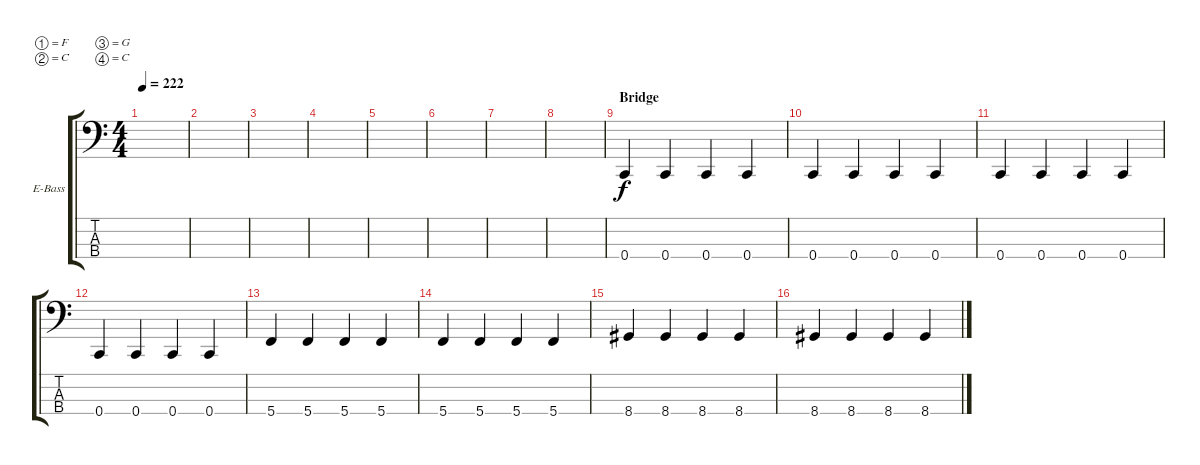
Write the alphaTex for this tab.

\defaultSystemsLayout 4
\bracketExtendMode groupsimilarinstruments
\firstSystemTrackNameOrientation horizontal
\otherSystemsTrackNameOrientation horizontal
\track ("Electric Bass" "E-Bass") {mute instrument electricbassfinger}
\staff {score tabs}
\tuning (F2 C2 G1 C1)
\ts (4 4)
\tempo 222
\clef f4
\ks c
|
|
|
|
|
|
|
|
\section ("" "Bridge")
0.4.4 0.4.4 0.4.4 0.4.4 |
0.4.4 0.4.4 0.4.4 0.4.4 |
0.4.4 0.4.4 0.4.4 0.4.4 |
0.4.4 0.4.4 0.4.4 0.4.4 |
5.4.4 5.4.4 5.4.4 5.4.4 |
5.4.4 5.4.4 5.4.4 5.4.4 |
8.4.4 8.4.4 8.4.4 8.4.4 |
8.4.4 8.4.4 8.4.4 8.4.4
